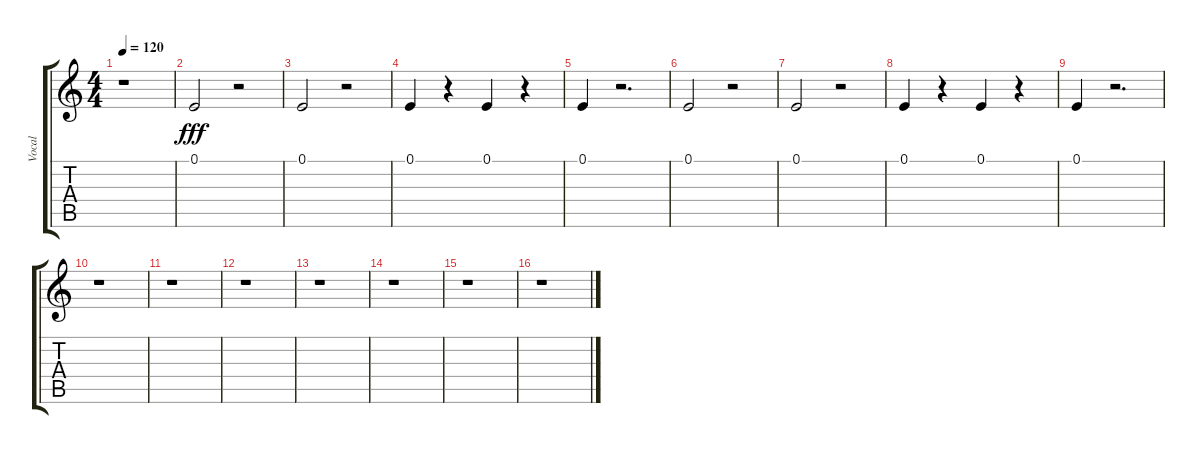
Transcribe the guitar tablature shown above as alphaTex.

\track ("Vocal" "Vocal") {instrument voiceoohs}
\staff {score tabs}
\tuning (E4 B3 G3 D3 A2 E2) {hide}
\ts (4 4)
\tempo 120
\clef g2
\ks c
r.1{dy fff instrument voiceoohs} |
0.1.2 r.2 |
0.1.2 r.2 |
0.1.4 r.4 0.1.4 r.4 |
0.1.4 r.2{d} |
0.1.2 r.2 |
0.1.2 r.2 |
0.1.4 r.4 0.1.4 r.4 |
0.1.4 r.2{d} |
r.1 |
r.1 |
r.1 |
r.1 |
r.1 |
r.1 |
r.1
